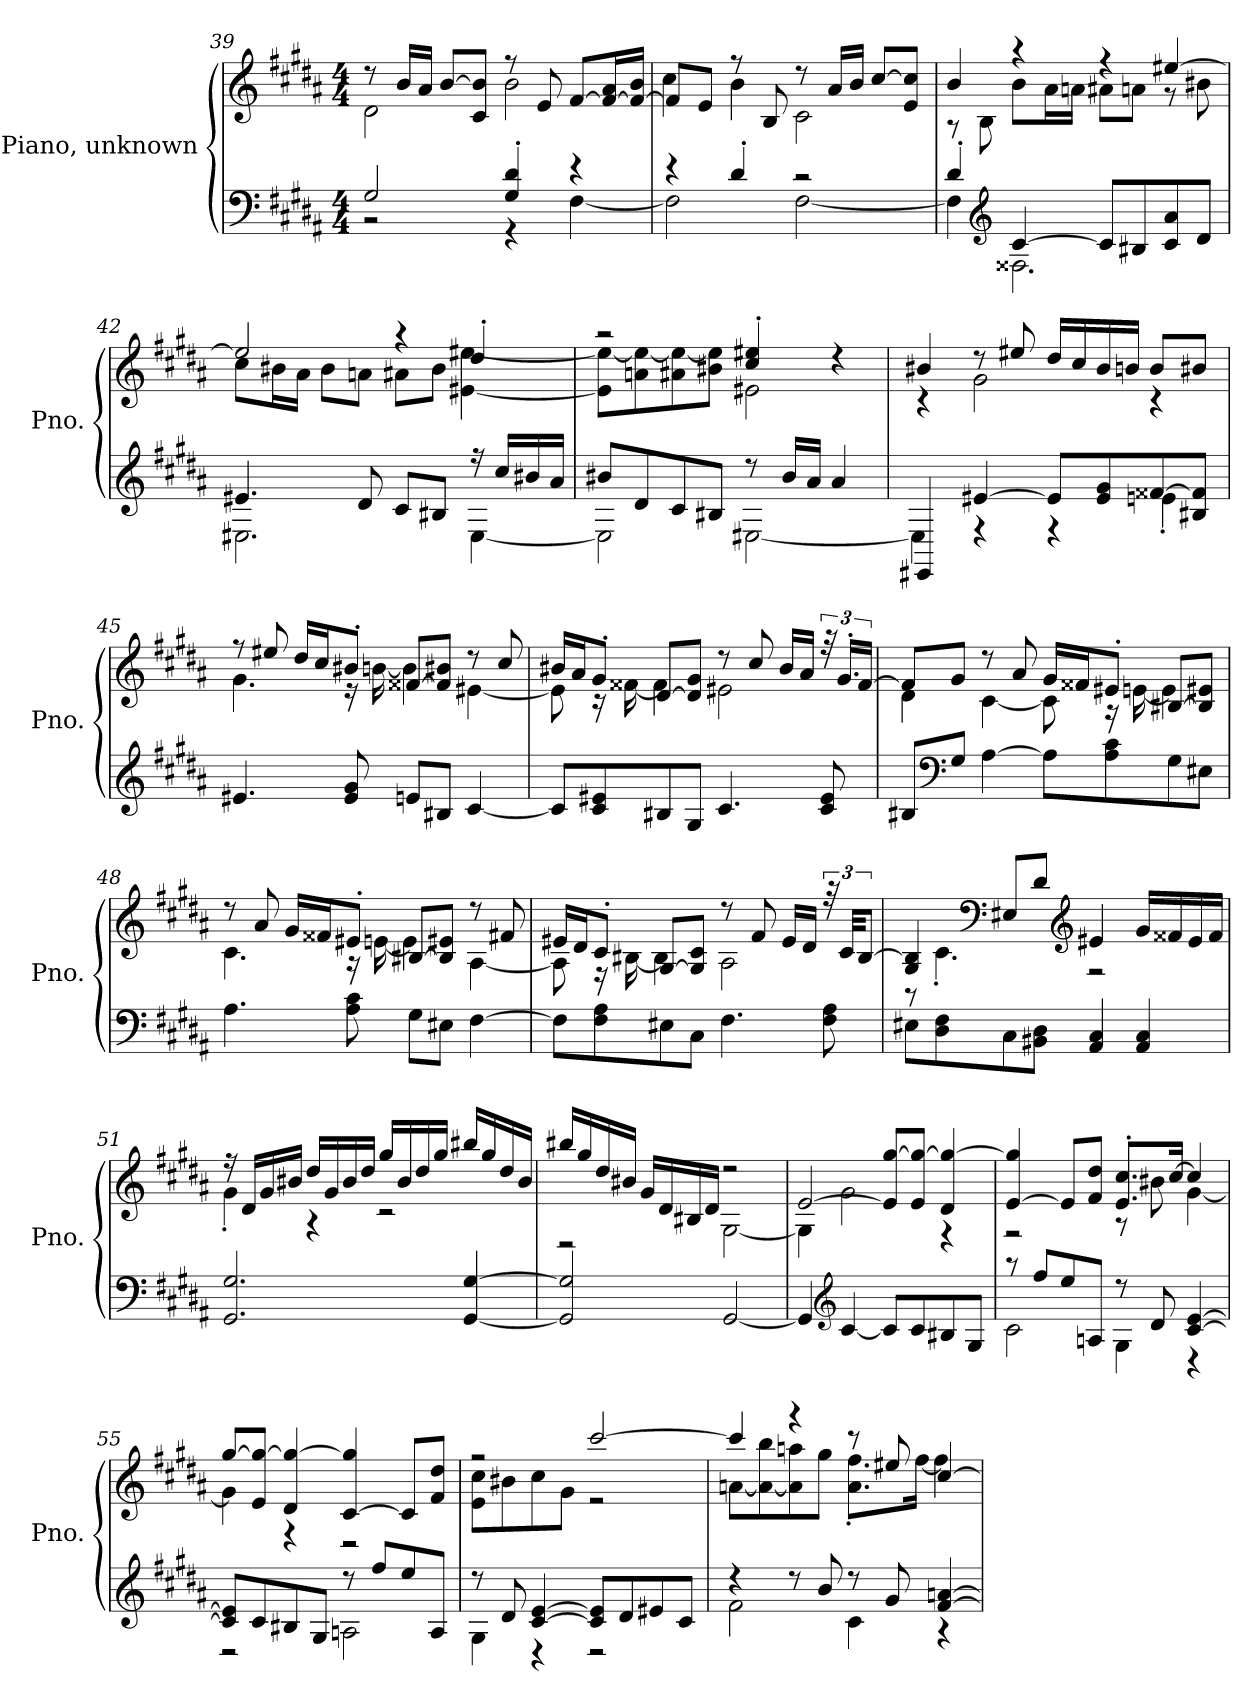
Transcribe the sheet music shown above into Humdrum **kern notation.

**kern	**kern
*part1	*part1
*staff2	*staff1
*I"Piano, unknown	*
*I'Pno.	*
*clefF4	*clefG2
*k[f#c#g#d#a#]	*k[f#c#g#d#a#]
*M4/4	*M4/4
=39	=39
*^	*^
2G#/	2r	8r	2d#\
.	.	16b/LL	.
.	.	16a#/JJ	.
.	.	[8b/L	.
.	.	8c#/ 8b/]J	.
4G#/' 4d#/'	4r	8r	2b\
.	.	8e/	.
4r	[4F#\	[8f#/L	.
.	.	16f#/_ 16a#/L	.
.	.	16f#/_ 16b/JJ	.
=40	=40	=40	=40
4r	2F#\]	8f#/L]	4cc#\
.	.	8e/J	.
4d#'/	.	8r	4b\
.	.	8B/	.
2r	[2F#\	8r	2c#\
.	.	16a#/LL	.
.	.	16b/JJ	.
.	.	[8cc#/L	.
.	.	8e/ 8cc#/]J	.
!!LO:LB:g=z	!!
=41	=41	=41	=41
4d#'/	4F#\]	4b/	8r
.	.	.	8B\
*clefG2	*	*	*
[4c#/	2.F##X\	4r	8b\L
.	.	.	16a#\L
.	.	.	16an\JJ
8c#/L]	.	4r	8a#X\L
8B#X/	.	.	8an\J
8c#/ 8a#/	.	[4ee#X/	8r
8d#/J	.	.	8b#X\
=42	=42	=42	=42
4.e#X/	2.E#X\	2ee#/]	8cc#\L
.	.	.	16b#X\L
.	.	.	16a#\JJ
.	.	.	8b#\L
8d#/	.	.	8an\J
8c#/L	.	4r	8a#X\L
8B#X/J	.	.	8b#\J
16r	[4E#\	4dd#'/	[4e#X\ [4ee#X\
16cc#/LL	.	.	.
16b#X/	.	.	.
16a#/JJ	.	.	.
!!LO:LB:g=z	!!
=43	=43	=43	=43
8b#X/L	2E#\]	2r	8e#\] 8ee#\_L
8d#/	.	.	8an\ 8ee#\_
8c#/	.	.	8a#X\ 8ee#\_
8B#X/J	.	.	8b#X\ 8ee#\]J
8r	[2E#X\	4cc#/' 4ee#X/'	2e#X\
16b#/LL	.	.	.
16a#/JJ	.	.	.
4a#/	.	4r	.
=44	=44	=44	=44
4EE#X/	4E#\]	4b#X/	4r
[4e#X/	4r	8r	2g#\
.	.	8ee#X/	.
8e#/L]	4r	16dd#/LL	.
.	.	16cc#/	.
8e#/ 8g#/	.	16b#/	.
.	.	16bn/JJ	.
[8f##X/	4en'\	8b/L	4r
8B#X/ 8f##/]J	.	8b#X/J	.
*v	*v	*	*
!!LO:LB:g=z	!!
=45	=45	=45
4.e#X/	8r	4.g#\
.	8ee#X/	.
.	16dd#/LL	.
.	16cc#/J	.
8e#/ 8g#/	8b#X'/J	16r
.	.	[16bn\
8en/L	[8f##X/L	4b\]
8B#X/J	8f##/] 8b#X/J	.
[4c#/	8r	[4e#X\
.	8cc#/	.
=46	=46	=46
8c#/L]	16b#X/LL	8e#\]
.	16a#/J	.
8c#/ 8e#X/	8g#'/J	16r
.	.	[16f##X\
8B#X/	[8d#/L	4f##\]
8G#/J	8d#/] 8g#/J	.
4.c#/	8r	2e#X\
.	8cc#/	.
.	16b#/LL	.
.	16a#/JJ	.
8c#/ 8e#/	48r	.
.	24.g#'/LL	.
.	[24f##/JJ	.
!!LO:LB:g=z	!!
=47	=47	=47
8B#X/L	8f##/L]	4d#\
*clefF4	*	*
8G#/J	8g#/J	.
[4A#\	8r	[4c#\
.	8a#/	.
8A#\L]	16g#/LL	8c#\]
.	16f##X/J	.
8A#\ 8c#\	8e#X'/J	16r
.	.	[16en\
8G#\	[8B#X/L	4e\]
8E#X\J	8B#/] 8e#X/J	.
=48	=48	=48
4.A#\	8r	4.c#\
.	8a#/	.
.	16g#/LL	.
.	16f##X/J	.
8A#\ 8c#\	8e#X'/J	16r
.	.	[16en\
8G#\L	[8B#X/L	4e\]
8E#X\J	8B#/] 8e#X/J	.
[4F#\	8r	[4A#\
.	8f#X/	.
!!LO:PB:g=z	!!
=49	=49	=49
8F#\L]	16e#X/LL	8A#\]
.	16d#/J	.
8F#\ 8A#\	8c#'/J	16r
.	.	[16B#X\
8E#X\	[8G#/L	4B#\]
8C#\J	8G#/] 8c#/J	.
4.F#\	8r	2A#\
.	8f#/	.
.	16e#/LL	.
.	16d#/JJ	.
8F#\ 8A#\	48r	.
.	48c#/KKL	.
.	[12B#/J	.
=50	=50	=50
8E#X\L	4G#/ 4B#/]	8r
8D#\ 8F#\	.	4.c#'\
*	*clefF4	*
8C#\	8E#X/L	.
8BB#X\ 8D#\J	8d#/J	.
*	*clefG2	*
4AA#/ 4C#/	4e#X/	2r
4AA#/ 4C#/	16g#/LL	.
.	16f##X/	.
.	16e#/	.
.	16f##/JJ	.
!!LO:LB:g=z	!!
=51	=51	=51
2.GG#/ 2.G#/	16r	4g#'\
.	16d#/LL	.
.	16g#/	.
.	16b#X/JJ	.
.	16dd#/LL	4r
.	16g#/	.
.	16b#/	.
.	16dd#/JJ	.
.	16gg#/LL	2r
.	16b#/	.
.	16dd#/	.
.	16gg#/JJ	.
[4GG#/ [4G#/	16bb#X/LL	.
.	16gg#/	.
.	16dd#/	.
.	16b#/JJ	.
=52	=52	=52
2GG#/] 2G#/]	16bb#X/LL	2r
.	16gg#/	.
.	16dd#/	.
.	16b#X/JJ	.
.	16g#/LL	.
.	16d#/	.
.	16B#X/	.
.	16d#/JJ	.
[2GG#/	2r	[2G#\
=53	=53	=53
4GG#/]	[2e/	4G#\]
*clefG2	*	*
[4c#/	.	2g#\
8c#/L]	8e/] [8gg#/L	.
8c#/	8e/ 8gg#/_J	.
8B#X/	4d#/ 4gg#/_	4r
8G#/J	.	.
!!LO:LB:g=z	!!
=54	=54	=54
*^	*	*
8r	2c#\	[4e/ 4gg#/]	2r
8ff#/L	.	.	.
8ee/	.	8e/L]	.
8An/J	.	8f#/ 8dd#/J	.
8r	4G#\	8.e/' 8.cc#/'L	8r
8d#/	.	.	8b#X\
.	.	[16cc#/Jk	.
[4c#/ [4e/	4r	4cc#/]	[4g#\
=55	=55	=55	=55
8c#/] 8e/]L	2r	[8gg#/L	4g#\]
8c#/	.	8e/ 8gg#/_J	.
8B#X/	.	4d#/ 4gg#/_	4r
8G#/J	.	.	.
8r	2An\	[4c#/ 4gg#/]	2r
8ff#/L	.	.	.
8ee/	.	8c#/L]	.
8A/J	.	8f#/ 8dd#/J	.
=56	=56	=56	=56
8r	4G#\	2r	8e\ 8cc#\L
8d#/	.	.	8b#X\
[4c#/ [4e/	4r	.	8cc#\
.	.	.	8g#\J
8c#/] 8e/]L	2r	[2ccc#/	2r
8d#/	.	.	.
8e#X/	.	.	.
8c#/J	.	.	.
!!LO:LB:g=z	!!
=57	=57	=57	=57
4r	2f#\	4ccc#/]	[8an\L
.	.	.	8a\_ 8bb\
8r	.	4r	8a\] 8aan\
8b/	.	.	8gg#\J
8r	4c#\	8r	8.a\' 8.ff#\'L
8g#/	.	8ee#X/	.
.	.	.	[16ff#\Jk
[4f#/ [4an/	4r	[4cc#/	4ff#\]
*v	*v	*	*
*	*v	*v
=	=
*-	*-
